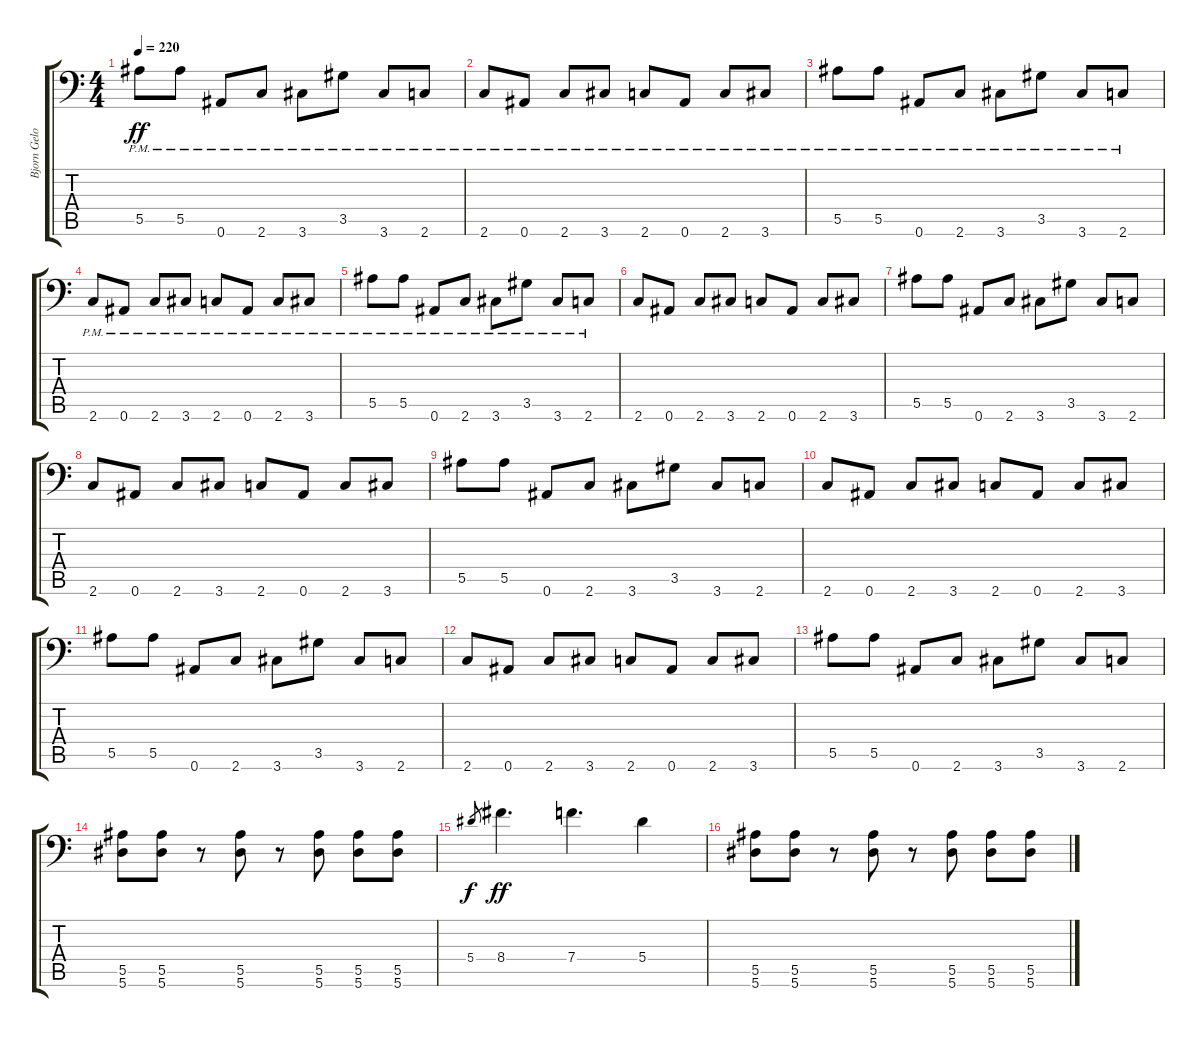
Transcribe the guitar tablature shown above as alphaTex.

\track ("Bjorn Gelotte " "Bjorn Gelo") {instrument distortionguitar}
\staff {score tabs}
\tuning (C4 G3 Eb3 Bb2 F2 Bb1) {hide}
\ts (4 4)
\tempo 220
\clef f4
\ks c
5.5{pm}.8{dy ff} 5.5{pm}.8 0.6{pm}.8 2.6{pm}.8 3.6{pm}.8 3.5{pm}.8 3.6{pm}.8 2.6{pm}.8 |
2.6{pm}.8 0.6{pm}.8 2.6{pm}.8 3.6{pm}.8 2.6{pm}.8 0.6{pm}.8 2.6{pm}.8 3.6{pm}.8 |
5.5{pm}.8 5.5{pm}.8 0.6{pm}.8 2.6{pm}.8 3.6{pm}.8 3.5{pm}.8 3.6{pm}.8 2.6{pm}.8 |
2.6{pm}.8 0.6{pm}.8 2.6{pm}.8 3.6{pm}.8 2.6{pm}.8 0.6{pm}.8 2.6{pm}.8 3.6{pm}.8 |
5.5{pm}.8 5.5{pm}.8 0.6{pm}.8 2.6{pm}.8 3.6{pm}.8 3.5{pm}.8 3.6{pm}.8 2.6{pm}.8 |
2.6.8 0.6.8 2.6.8 3.6.8 2.6.8 0.6.8 2.6.8 3.6.8 |
5.5.8 5.5.8 0.6.8 2.6.8 3.6.8 3.5.8 3.6.8 2.6.8 |
2.6.8 0.6.8 2.6.8 3.6.8 2.6.8 0.6.8 2.6.8 3.6.8 |
5.5.8 5.5.8 0.6.8 2.6.8 3.6.8 3.5.8 3.6.8 2.6.8 |
2.6.8 0.6.8 2.6.8 3.6.8 2.6.8 0.6.8 2.6.8 3.6.8 |
5.5.8 5.5.8 0.6.8 2.6.8 3.6.8 3.5.8 3.6.8 2.6.8 |
2.6.8 0.6.8 2.6.8 3.6.8 2.6.8 0.6.8 2.6.8 3.6.8 |
5.5.8 5.5.8 0.6.8 2.6.8 3.6.8 3.5.8 3.6.8 2.6.8 |
(5.5 5.6).8 (5.5 5.6).8 r.8 (5.5 5.6).8 r.8 (5.5 5.6).8 (5.5 5.6).8 (5.5 5.6).8 |
5.4.8{gr dy f} 8.4.4{d dy ff} 7.4.4{d} 5.4.4 |
(5.5 5.6).8 (5.5 5.6).8 r.8 (5.5 5.6).8 r.8 (5.5 5.6).8 (5.5 5.6).8 (5.5 5.6).8
